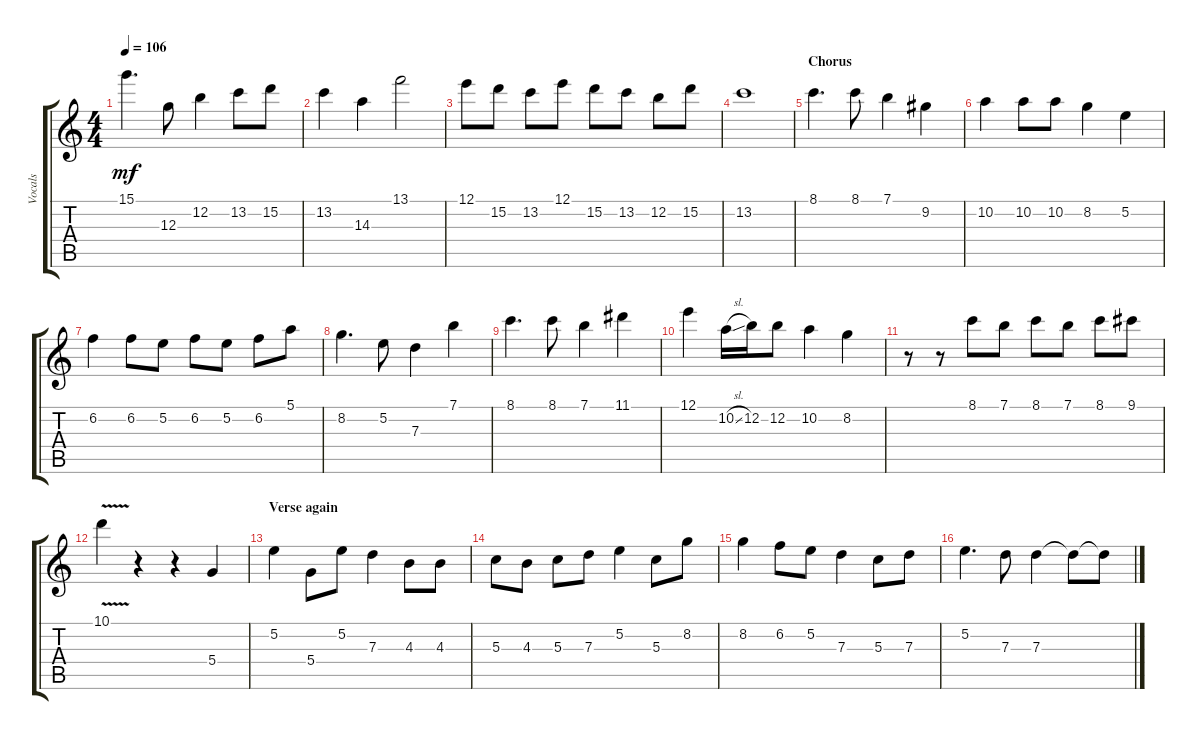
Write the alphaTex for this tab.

\track ("Vocals" "Vocals") {instrument acousticguitarsteel}
\staff {score tabs}
\tuning (E4 B3 G3 D3 A2 E2) {hide}
\ts (4 4)
\tempo 106
\clef g2
\ks c
15.1.4{d dy mf} 12.3.8 12.2.4 13.2.8 15.2.8 |
13.2.4 14.3.4 13.1.2 |
12.1.8 15.2.8 13.2.8 12.1.8 15.2.8 13.2.8 12.2.8 15.2.8 |
13.2.1 |
\section ("" "Chorus")
8.1.4{d} 8.1.8 7.1.4 9.2.4 |
10.2.4 10.2.8 10.2.8 8.2.4 5.2.4 |
6.2.4 6.2.8 5.2.8 6.2.8 5.2.8 6.2.8 5.1.8 |
8.2.4{d} 5.2.8 7.3.4 7.1.4 |
8.1.4{d} 8.1.8 7.1.4 11.1.4 |
12.1.4 10.2{sl}.16 12.2.16 12.2.8 10.2.4 8.2.4 |
r.8 r.8 8.1.8 7.1.8 8.1.8 7.1.8 8.1.8 9.1.8 |
10.1{v}.4 r.4 r.4 5.4.4 |
\section ("" "Verse again")
5.2.4 5.4.8 5.2.8 7.3.4 4.3.8 4.3.8 |
5.3.8 4.3.8 5.3.8 7.3.8 5.2.4 5.3.8 8.2.8 |
8.2.4 6.2.8 5.2.8 7.3.4 5.3.8 7.3.8 |
5.2.4{d} 7.3.8 7.3.4 7.3{t}.8 7.3{t}.8
